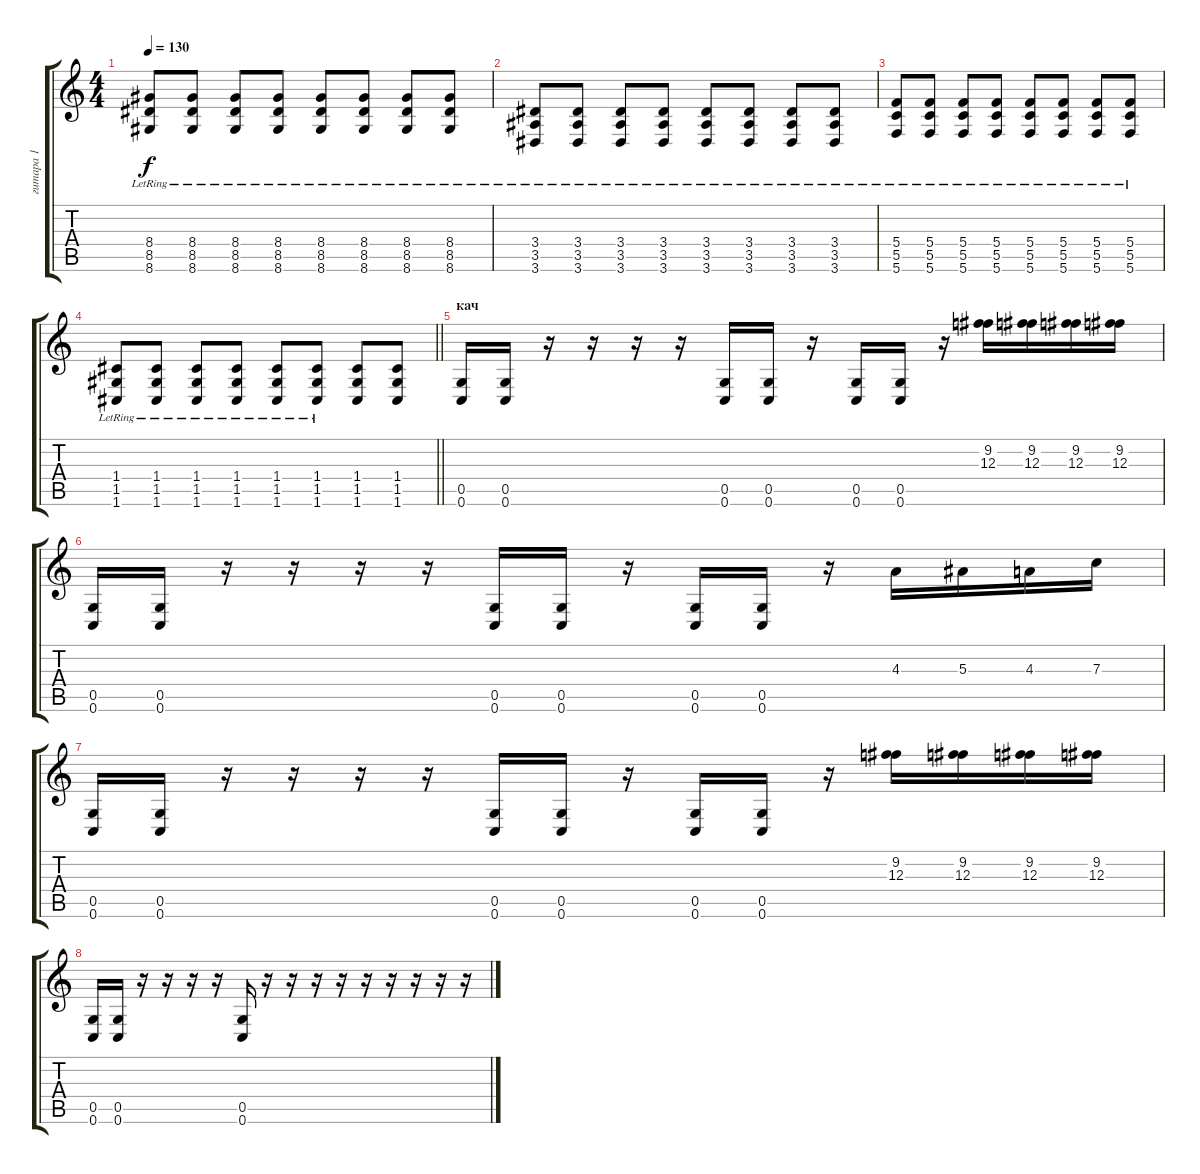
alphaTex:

\track ("гитара 1" "гитара 1") {instrument overdrivenguitar}
\staff {score tabs}
\tuning (D4 A3 F3 C3 G2 C2) {hide}
\ts (4 4)
\tempo 130
\clef g2
\ks c
(8.4{lr} 8.5{lr} 8.6{lr}).8{dy f} (8.4{lr} 8.5{lr} 8.6{lr}).8 (8.4{lr} 8.5{lr} 8.6{lr}).8 (8.4{lr} 8.5{lr} 8.6{lr}).8 (8.4{lr} 8.5{lr} 8.6{lr}).8 (8.4{lr} 8.5{lr} 8.6{lr}).8 (8.4{lr} 8.5{lr} 8.6{lr}).8 (8.4{lr} 8.5{lr} 8.6{lr}).8 |
(3.4{lr} 3.5{lr} 3.6{lr}).8 (3.4{lr} 3.5{lr} 3.6{lr}).8 (3.4{lr} 3.5{lr} 3.6{lr}).8 (3.4{lr} 3.5{lr} 3.6{lr}).8 (3.4{lr} 3.5{lr} 3.6{lr}).8 (3.4{lr} 3.5{lr} 3.6{lr}).8 (3.4{lr} 3.5{lr} 3.6{lr}).8 (3.4{lr} 3.5{lr} 3.6{lr}).8 |
(5.4{lr} 5.5{lr} 5.6{lr}).8 (5.4{lr} 5.5{lr} 5.6{lr}).8 (5.4{lr} 5.5{lr} 5.6{lr}).8 (5.4{lr} 5.5{lr} 5.6{lr}).8 (5.4{lr} 5.5{lr} 5.6{lr}).8 (5.4{lr} 5.5{lr} 5.6{lr}).8 (5.4{lr} 5.5{lr} 5.6{lr}).8 (5.4{lr} 5.5{lr} 5.6{lr}).8 |
\barLineRight lightlight
(1.4{lr} 1.5{lr} 1.6{lr}).8 (1.4{lr} 1.5{lr} 1.6{lr}).8 (1.4{lr} 1.5{lr} 1.6{lr}).8 (1.4{lr} 1.5{lr} 1.6{lr}).8 (1.4{lr} 1.5{lr} 1.6{lr}).8 (1.4{lr} 1.5{lr} 1.6{lr}).8 (1.4 1.5 1.6).8 (1.4 1.5 1.6).8 |
\section ("" "кач")
(0.5 0.6).16 (0.5 0.6).16 r.16 r.16 r.16 r.16 (0.5 0.6).16 (0.5 0.6).16 r.16 (0.5 0.6).16 (0.5 0.6).16 r.16 (9.2 12.3).16 (9.2 12.3).16 (9.2 12.3).16 (9.2 12.3).16 |
(0.5 0.6).16 (0.5 0.6).16 r.16 r.16 r.16 r.16 (0.5 0.6).16 (0.5 0.6).16 r.16 (0.5 0.6).16 (0.5 0.6).16 r.16 4.3.16 5.3.16 4.3.16 7.3.16 |
(0.5 0.6).16 (0.5 0.6).16 r.16 r.16 r.16 r.16 (0.5 0.6).16 (0.5 0.6).16 r.16 (0.5 0.6).16 (0.5 0.6).16 r.16 (9.2 12.3).16 (9.2 12.3).16 (9.2 12.3).16 (9.2 12.3).16 |
(0.5 0.6).16 (0.5 0.6).16 r.16 r.16 r.16 r.16 (0.5 0.6).16 r.16 r.16 r.16 r.16 r.16 r.16 r.16 r.16 r.16
